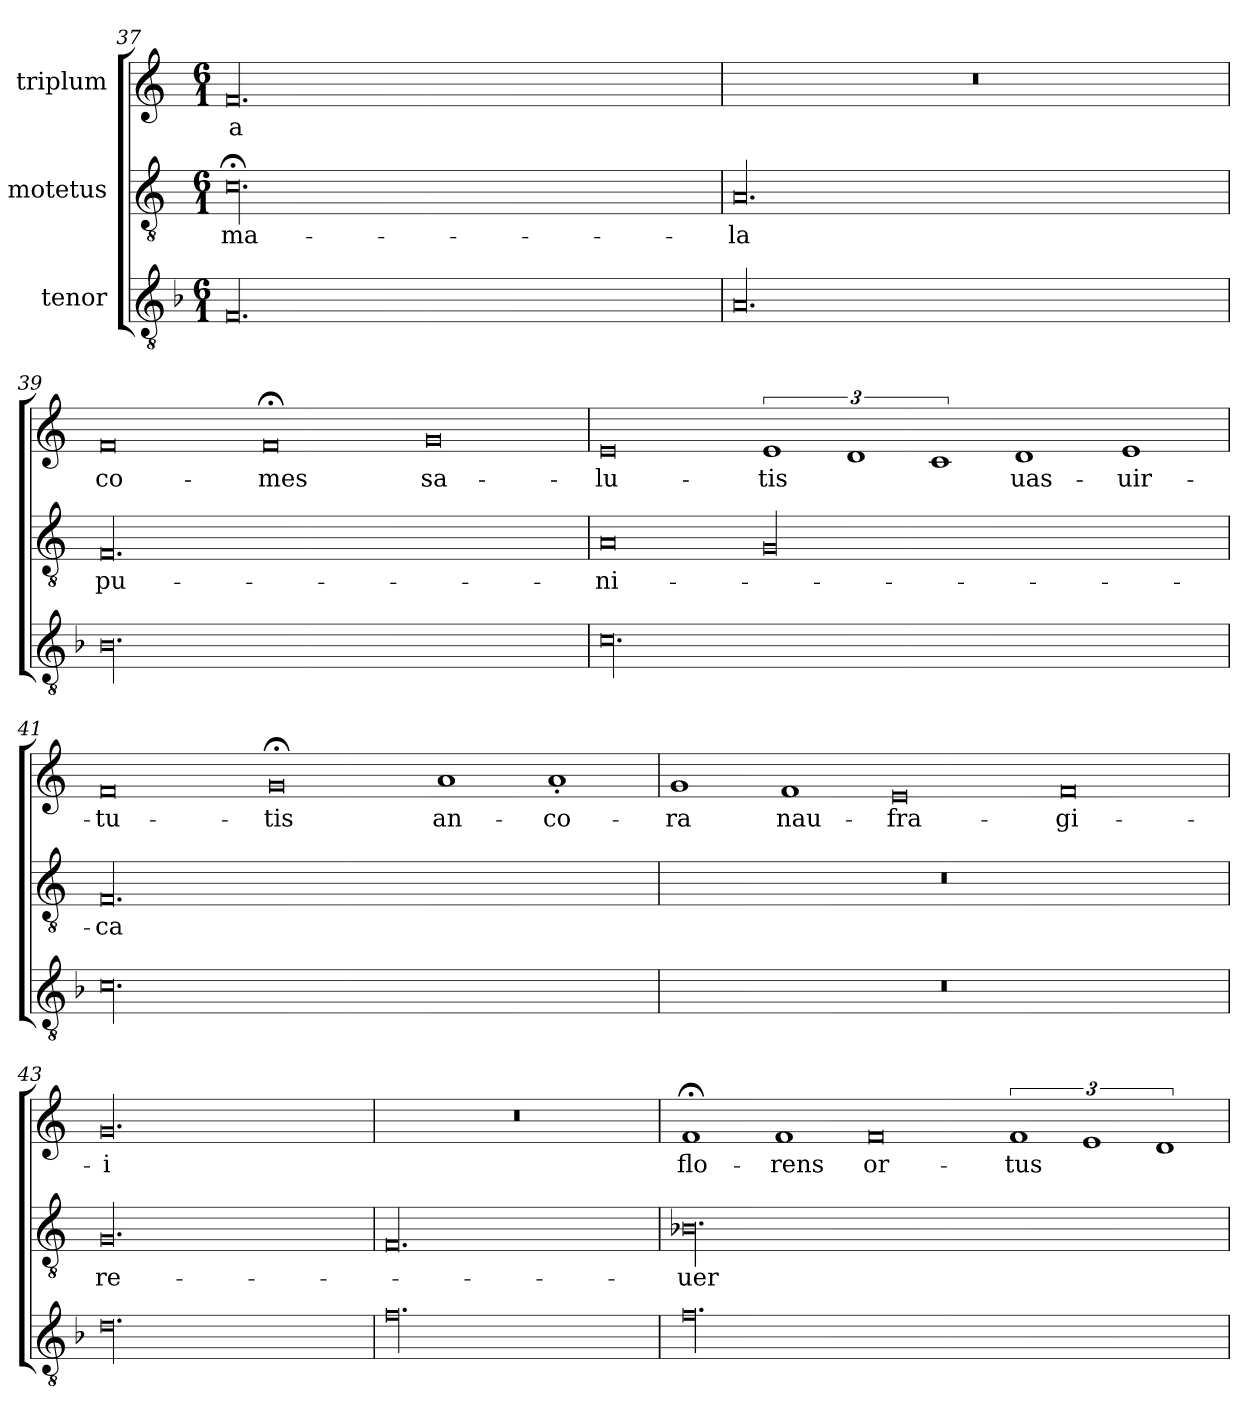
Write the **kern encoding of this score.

**kern	**kern	**text	**kern	**text
*part3	*part2	*part2	*part1	*part1
*staff3	*staff2	*staff2	*staff1	*staff1
*I"tenor	*I"motetus	*	*I"triplum	*
*clefGv2	*clefGv2	*	*clefG2	*
*k[b-]	*k[]	*	*k[]	*
*F:	*C:	*	*C:	*
*M6/1	*M6/1	*	*M6/1	*
=37	=37	=37	=37	=37
00.F/	00.c;<\	ma-	00.f/	-a
=38	=38	=38	=38	=38
00.A/	00.A/	-la	00.r	.
=39	=39	=39	=39	=39
00.B-\	00.F/	pu-	0f/	co-
.	.	.	0f;</	-mes
.	.	.	0g/	sa-
=40	=40	=40	=40	=40
00.c\	0A/	-ni-	0e/	-lu-
.	00G/	.	3%2e/	-tis
.	.	.	3%2d/	.
.	.	.	3%2c/	.
.	.	.	1d/	uas-
.	.	.	1e/	uir-
=41	=41	=41	=41	=41
00.c\	00.F/	-ca	0f/	-tu-
.	.	.	0g;</	-tis
.	.	.	1a/	an-
.	.	.	1a'/	-co-
=42	=42	=42	=42	=42
00.r	00.r	.	1g/	-ra
.	.	.	1f/	nau-
.	.	.	0e/	-fra-
.	.	.	0f/	-gi-
=43	=43	=43	=43	=43
00.d\	00.G/	re-	00.g/	-i
=44	=44	=44	=44	=44
00.f\	00.F/	.	00.r	.
=45	=45	=45	=45	=45
00.f\	00.B-X\	-uer-	1f;</	flo-
.	.	.	1f/	-rens
.	.	.	0f/	or-
.	.	.	3%2f/	-tus
.	.	.	3%2e/	.
.	.	.	3%2d/	.
=	=	=	=	=
*-	*-	*-	*-	*-
